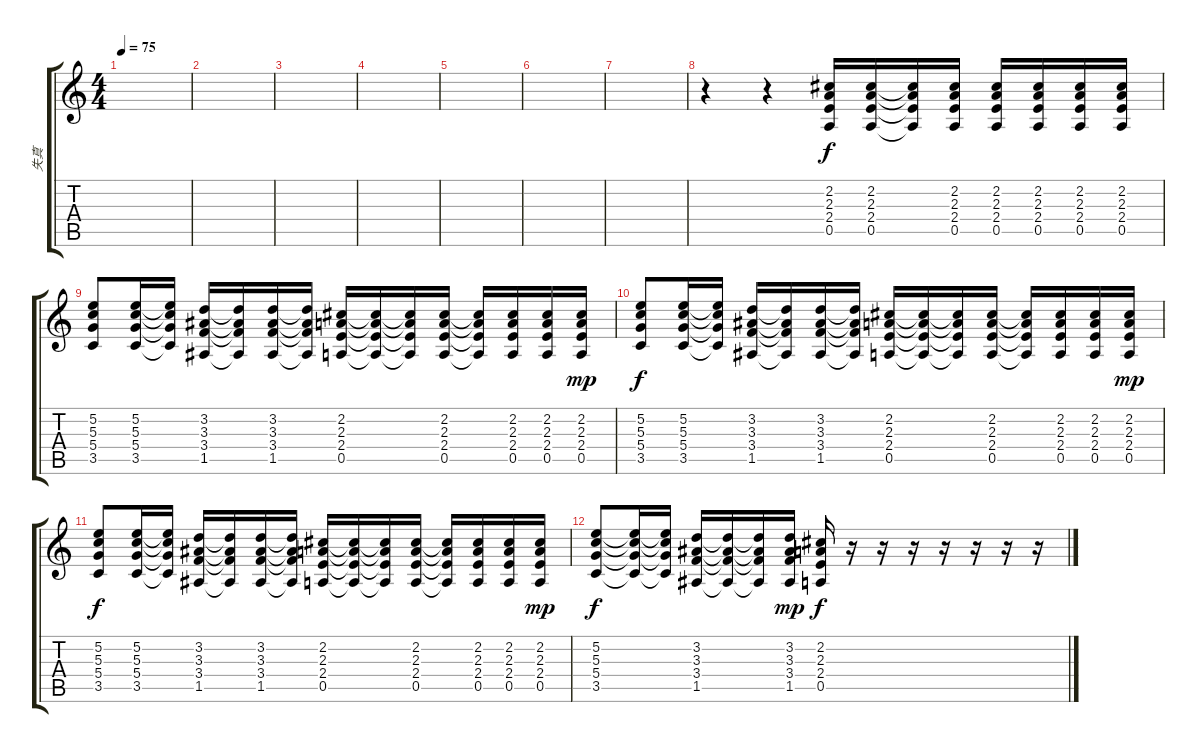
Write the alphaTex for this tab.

\track ("失真" "失真") {instrument distortionguitar}
\staff {score tabs}
\tuning (E4 B3 G3 D3 A2 E2) {hide}
\ts (4 4)
\tempo 75
\clef g2
\ks c
|
|
|
|
|
|
|
r.4 r.4 (2.2 2.3 2.4 0.5).16 (2.2 2.3 2.4 0.5).16 (2.2{t} 2.3{t} 2.4{t} 0.5{t}).16 (2.2 2.3 2.4 0.5).16 (2.2 2.3 2.4 0.5).16 (2.2 2.3 2.4 0.5).16 (2.2 2.3 2.4 0.5).16 (2.2 2.3 2.4 0.5).16 |
(5.2 5.3 5.4 3.5).8 (5.2 5.3 5.4 3.5).16 (5.2{t} 5.3{t} 5.4{t} 3.5{t}).16 (3.2 3.3 3.4 1.5).16 (3.2{t} 3.3{t} 3.4{t} 1.5{t}).16 (3.2 3.3 3.4 1.5).16 (3.2{t} 3.3{t} 3.4{t} 1.5{t}).16 (2.2 2.3 2.4 0.5).16 (2.2{t} 2.3{t} 2.4{t} 0.5{t}).16 (2.2{t} 2.3{t} 2.4{t} 0.5{t}).16 (2.2 2.3 2.4 0.5).16 (2.2{t} 2.3{t} 2.4{t} 0.5{t}).16 (2.2 2.3 2.4 0.5).16 (2.2 2.3 2.4 0.5).16 (2.2 2.3 2.4 0.5).16{dy mp} |
(5.2 5.3 5.4 3.5).8{dy f} (5.2 5.3 5.4 3.5).16 (5.2{t} 5.3{t} 5.4{t} 3.5{t}).16 (3.2 3.3 3.4 1.5).16 (3.2{t} 3.3{t} 3.4{t} 1.5{t}).16 (3.2 3.3 3.4 1.5).16 (3.2{t} 3.3{t} 3.4{t} 1.5{t}).16 (2.2 2.3 2.4 0.5).16 (2.2{t} 2.3{t} 2.4{t} 0.5{t}).16 (2.2{t} 2.3{t} 2.4{t} 0.5{t}).16 (2.2 2.3 2.4 0.5).16 (2.2{t} 2.3{t} 2.4{t} 0.5{t}).16 (2.2 2.3 2.4 0.5).16 (2.2 2.3 2.4 0.5).16 (2.2 2.3 2.4 0.5).16{dy mp} |
(5.2 5.3 5.4 3.5).8{dy f} (5.2 5.3 5.4 3.5).16 (5.2{t} 5.3{t} 5.4{t} 3.5{t}).16 (3.2 3.3 3.4 1.5).16 (3.2{t} 3.3{t} 3.4{t} 1.5{t}).16 (3.2 3.3 3.4 1.5).16 (3.2{t} 3.3{t} 3.4{t} 1.5{t}).16 (2.2 2.3 2.4 0.5).16 (2.2{t} 2.3{t} 2.4{t} 0.5{t}).16 (2.2{t} 2.3{t} 2.4{t} 0.5{t}).16 (2.2 2.3 2.4 0.5).16 (2.2{t} 2.3{t} 2.4{t} 0.5{t}).16 (2.2 2.3 2.4 0.5).16 (2.2 2.3 2.4 0.5).16 (2.2 2.3 2.4 0.5).16{dy mp} |
(5.2 5.3 5.4 3.5).8{dy f} (5.2{t} 5.3{t} 5.4{t} 3.5{t}).16 (5.2{t} 5.3{t} 5.4{t} 3.5{t}).16 (3.2 3.3 3.4 1.5).16 (3.2{t} 3.3{t} 3.4{t} 1.5{t}).16 (3.2{t} 3.3{t} 3.4{t} 1.5{t}).16 (3.2 3.3 3.4 1.5).16{dy mp} (2.2 2.3 2.4 0.5).16{dy f} r.16 r.16 r.16 r.16 r.16 r.16 r.16
